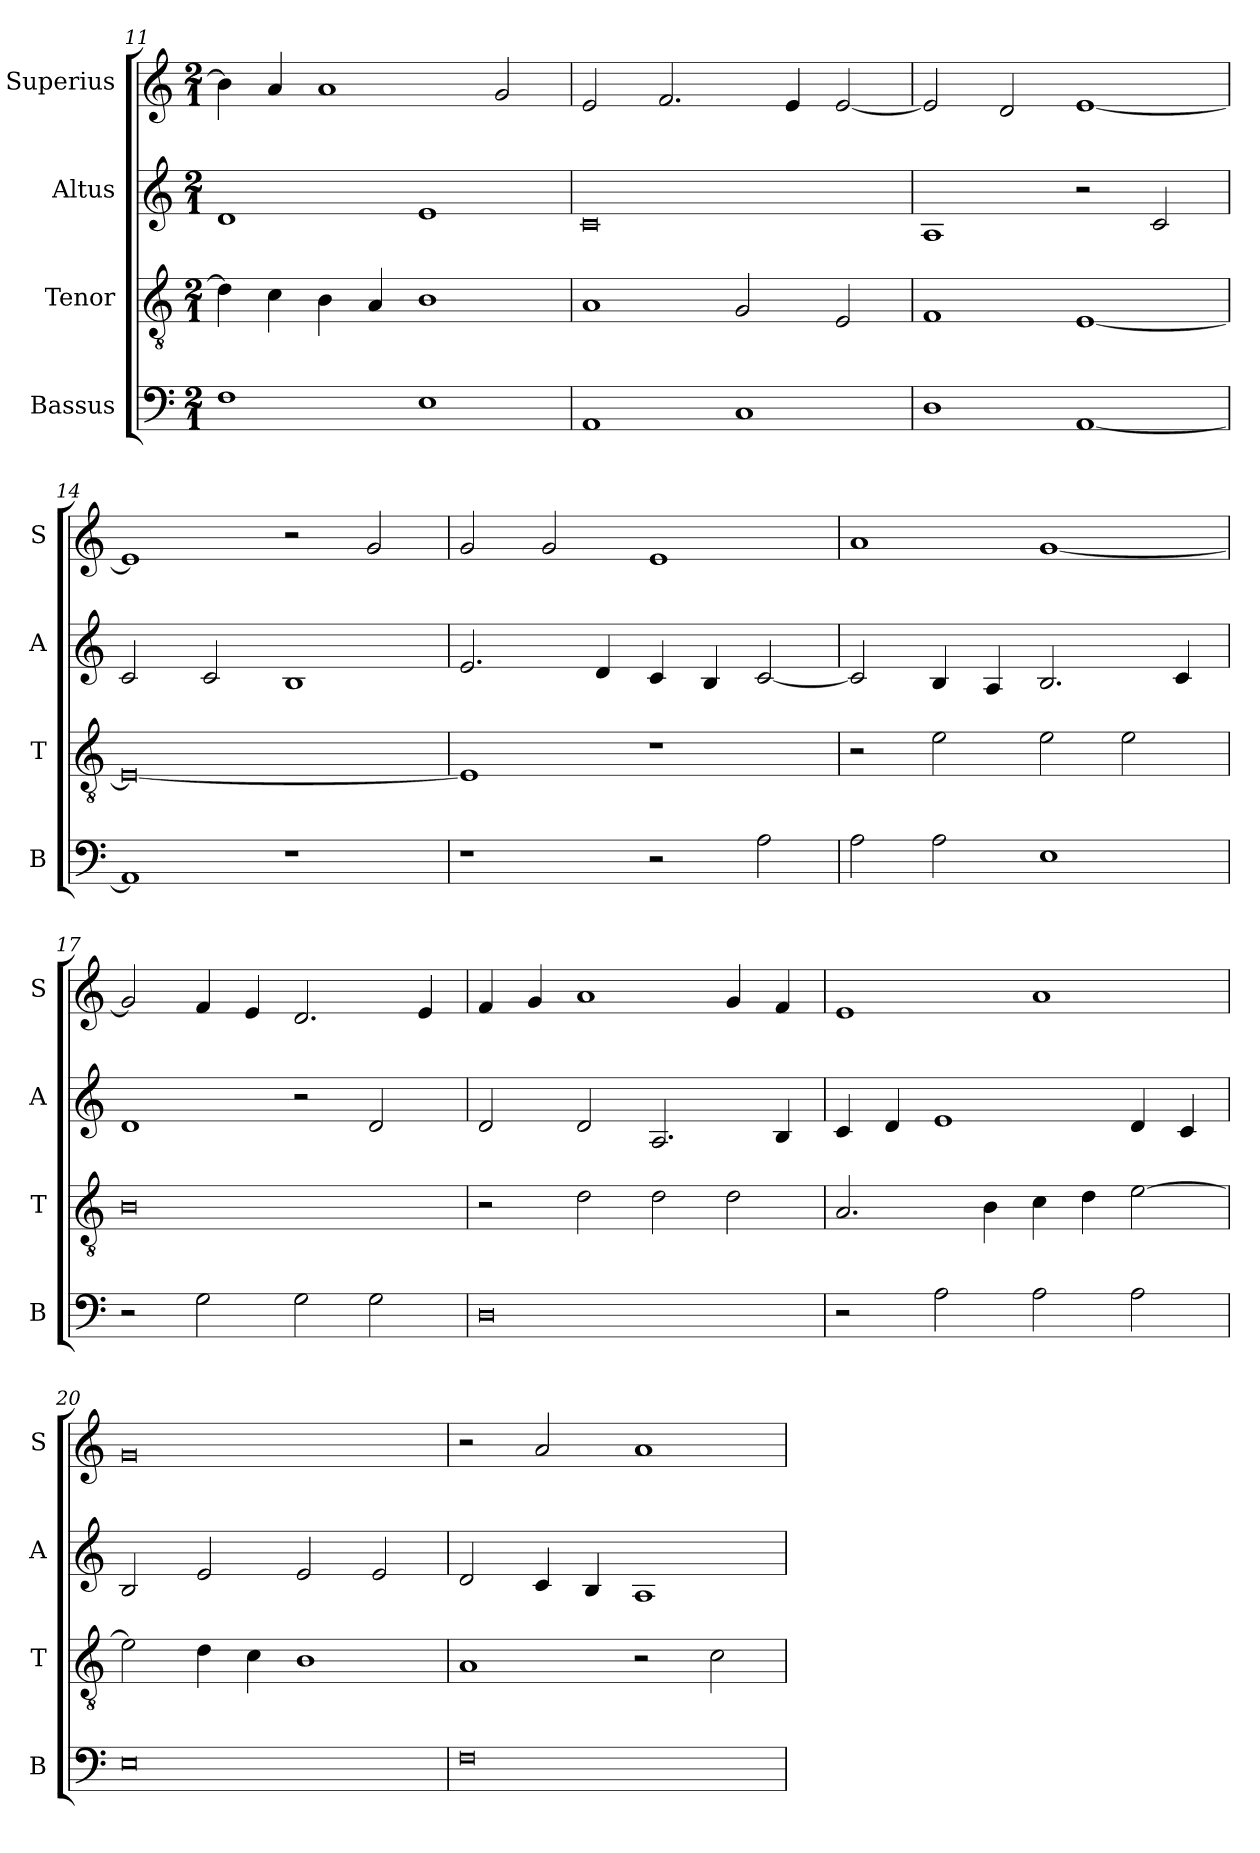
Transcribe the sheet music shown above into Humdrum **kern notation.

**kern	**kern	**kern	**kern
*part4	*part3	*part2	*part1
*staff4	*staff3	*staff2	*staff1
*I"Bassus	*I"Tenor	*I"Altus	*I"Superius
*I'B	*I'T	*I'A	*I'S
*clefF4	*clefGv2	*clefG2	*clefG2
*k[]	*k[]	*k[]	*k[]
*C:	*C:	*C:	*C:
*M2/1	*M2/1	*M2/1	*M2/1
=11	=11	=11	=11
1F	4d]	1d	4b]
.	4c	.	4a
.	4B	.	1a
.	4A	.	.
1E	1B	1e	.
.	.	.	2g
=12	=12	=12	=12
1AA	1A	0c	2e
.	.	.	2.f
1C	2G	.	.
.	.	.	4e
.	2E	.	[2e
=13	=13	=13	=13
1D	1F	1A	2e]
.	.	.	2d
[1AA	[1E	2r	[1e
.	.	2c	.
=14	=14	=14	=14
1AA]	0E_	2c	1e]
.	.	2c	.
1r	.	1B	2r
.	.	.	2g
=15	=15	=15	=15
1r	1E]	2.e	2g
.	.	.	2g
.	.	4d	.
2r	1r	4c	1e
.	.	4B	.
2A	.	[2c	.
=16	=16	=16	=16
2A	2r	2c]	1a
2A	2e	4B	.
.	.	4A	.
1E	2e	2.B	[1g
.	2e	.	.
.	.	4c	.
=17	=17	=17	=17
2r	0B	1d	2g]
2G	.	.	4f
.	.	.	4e
2G	.	2r	2.d
2G	.	2d	.
.	.	.	4e
=18	=18	=18	=18
0D	2r	2d	4f
.	.	.	4g
.	2d	2d	1a
.	2d	2.A	.
.	2d	.	4g
.	.	4B	4f
=19	=19	=19	=19
2r	2.A	4c	1e
.	.	4d	.
2A	.	1e	.
.	4B	.	.
2A	4c	.	1a
.	4d	.	.
2A	[2e	4d	.
.	.	4c	.
=20	=20	=20	=20
0E	2e]	2B	0g
.	4d	2e	.
.	4c	.	.
.	1B	2e	.
.	.	2e	.
=21	=21	=21	=21
0F	1A	2d	2r
.	.	4c	2a
.	.	4B	.
.	2r	1A	1a
.	2c	.	.
=	=	=	=
*-	*-	*-	*-
